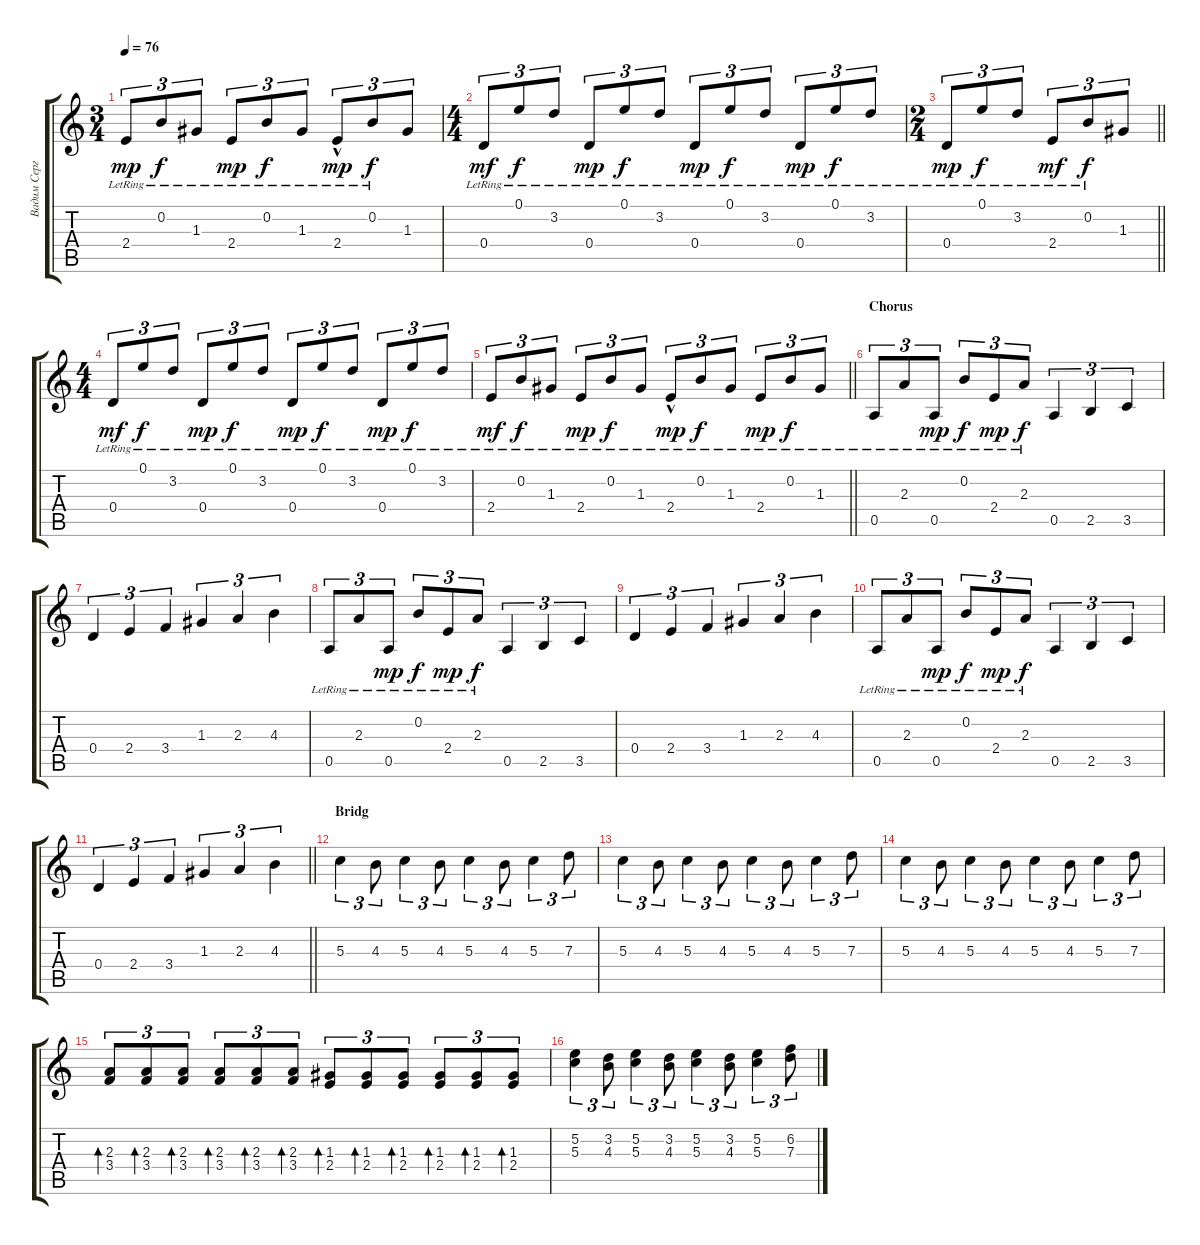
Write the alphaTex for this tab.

\track ("Вадим Сергеев" "Вадим Серг") {instrument electricguitarjazz}
\staff {score tabs}
\tuning (E4 B3 G3 D3 A2 E2) {hide}
\ts (3 4)
\tempo 76
\clef g2
\ks c
2.4{lr}.8{tu (3 2) dy mp} 0.2{lr}.8{tu (3 2) dy f} 1.3{lr}.8{tu (3 2)} 2.4{lr}.8{tu (3 2) dy mp} 0.2{lr}.8{tu (3 2) dy f} 1.3{lr}.8{tu (3 2)} 2.4{hac lr}.8{tu (3 2) dy mp} 0.2{lr}.8{tu (3 2) dy f} 1.3.8{tu (3 2)} |
\ts (4 4)
0.4{lr}.8{tu (3 2) dy mf} 0.1{lr}.8{tu (3 2) dy f} 3.2{lr}.8{tu (3 2)} 0.4{lr}.8{tu (3 2) dy mp} 0.1{lr}.8{tu (3 2) dy f} 3.2{lr}.8{tu (3 2)} 0.4{lr}.8{tu (3 2) dy mp} 0.1{lr}.8{tu (3 2) dy f} 3.2{lr}.8{tu (3 2)} 0.4{lr}.8{tu (3 2) dy mp} 0.1{lr}.8{tu (3 2) dy f} 3.2{lr}.8{tu (3 2)} |
\ts (2 4)
\barLineRight lightlight
0.4{lr}.8{tu (3 2) dy mp} 0.1{lr}.8{tu (3 2) dy f} 3.2{lr}.8{tu (3 2)} 2.4{lr}.8{tu (3 2) dy mf} 0.2{lr}.8{tu (3 2) dy f} 1.3.8{tu (3 2)} |
\ts (4 4)
0.4{lr}.8{tu (3 2) dy mf} 0.1{lr}.8{tu (3 2) dy f} 3.2{lr}.8{tu (3 2)} 0.4{lr}.8{tu (3 2) dy mp} 0.1{lr}.8{tu (3 2) dy f} 3.2{lr}.8{tu (3 2)} 0.4{lr}.8{tu (3 2) dy mp} 0.1{lr}.8{tu (3 2) dy f} 3.2{lr}.8{tu (3 2)} 0.4{lr}.8{tu (3 2) dy mp} 0.1{lr}.8{tu (3 2) dy f} 3.2{lr}.8{tu (3 2)} |
\barLineRight lightlight
2.4{lr}.8{tu (3 2) dy mf} 0.2{lr}.8{tu (3 2) dy f} 1.3{lr}.8{tu (3 2)} 2.4{lr}.8{tu (3 2) dy mp} 0.2{lr}.8{tu (3 2) dy f} 1.3{lr}.8{tu (3 2)} 2.4{hac lr}.8{tu (3 2) dy mp} 0.2{lr}.8{tu (3 2) dy f} 1.3{lr}.8{tu (3 2)} 2.4{lr}.8{tu (3 2) dy mp} 0.2{lr}.8{tu (3 2) dy f} 1.3{lr}.8{tu (3 2)} |
\section ("" "Chorus")
0.5{lr}.8{tu (3 2)} 2.3{lr}.8{tu (3 2)} 0.5{lr}.8{tu (3 2) dy mp} 0.2{lr}.8{tu (3 2) dy f} 2.4{lr}.8{tu (3 2) dy mp} 2.3{lr}.8{tu (3 2) dy f} 0.5.4{tu (3 2)} 2.5.4{tu (3 2)} 3.5.4{tu (3 2)} |
0.4.4{tu (3 2)} 2.4.4{tu (3 2)} 3.4.4{tu (3 2)} 1.3.4{tu (3 2)} 2.3.4{tu (3 2)} 4.3.4{tu (3 2)} |
0.5{lr}.8{tu (3 2)} 2.3{lr}.8{tu (3 2)} 0.5{lr}.8{tu (3 2) dy mp} 0.2{lr}.8{tu (3 2) dy f} 2.4{lr}.8{tu (3 2) dy mp} 2.3{lr}.8{tu (3 2) dy f} 0.5.4{tu (3 2)} 2.5.4{tu (3 2)} 3.5.4{tu (3 2)} |
0.4.4{tu (3 2)} 2.4.4{tu (3 2)} 3.4.4{tu (3 2)} 1.3.4{tu (3 2)} 2.3.4{tu (3 2)} 4.3.4{tu (3 2)} |
0.5{lr}.8{tu (3 2)} 2.3{lr}.8{tu (3 2)} 0.5{lr}.8{tu (3 2) dy mp} 0.2{lr}.8{tu (3 2) dy f} 2.4{lr}.8{tu (3 2) dy mp} 2.3{lr}.8{tu (3 2) dy f} 0.5.4{tu (3 2)} 2.5.4{tu (3 2)} 3.5.4{tu (3 2)} |
\barLineRight lightlight
0.4.4{tu (3 2)} 2.4.4{tu (3 2)} 3.4.4{tu (3 2)} 1.3.4{tu (3 2)} 2.3.4{tu (3 2)} 4.3.4{tu (3 2)} |
\section ("" "Bridg")
5.3.4{tu (3 2)} 4.3.8{tu (3 2)} 5.3.4{tu (3 2)} 4.3.8{tu (3 2)} 5.3.4{tu (3 2)} 4.3.8{tu (3 2)} 5.3.4{tu (3 2)} 7.3.8{tu (3 2)} |
5.3.4{tu (3 2)} 4.3.8{tu (3 2)} 5.3.4{tu (3 2)} 4.3.8{tu (3 2)} 5.3.4{tu (3 2)} 4.3.8{tu (3 2)} 5.3.4{tu (3 2)} 7.3.8{tu (3 2)} |
5.3.4{tu (3 2)} 4.3.8{tu (3 2)} 5.3.4{tu (3 2)} 4.3.8{tu (3 2)} 5.3.4{tu (3 2)} 4.3.8{tu (3 2)} 5.3.4{tu (3 2)} 7.3.8{tu (3 2)} |
(2.3 3.4).8{tu (3 2) bd 60} (2.3 3.4).8{tu (3 2) bd 60} (2.3 3.4).8{tu (3 2) bd 60} (2.3 3.4).8{tu (3 2) bd 60} (2.3 3.4).8{tu (3 2) bd 60} (2.3 3.4).8{tu (3 2) bd 60} (1.3 2.4).8{tu (3 2) bd 60} (1.3 2.4).8{tu (3 2) bd 60} (1.3 2.4).8{tu (3 2) bd 60} (1.3 2.4).8{tu (3 2) bd 60} (1.3 2.4).8{tu (3 2) bd 60} (1.3 2.4).8{tu (3 2) bd 60} |
(5.2 5.3).4{tu (3 2)} (3.2 4.3).8{tu (3 2)} (5.2 5.3).4{tu (3 2)} (3.2 4.3).8{tu (3 2)} (5.2 5.3).4{tu (3 2)} (3.2 4.3).8{tu (3 2)} (5.2 5.3).4{tu (3 2)} (6.2 7.3).8{tu (3 2)}
